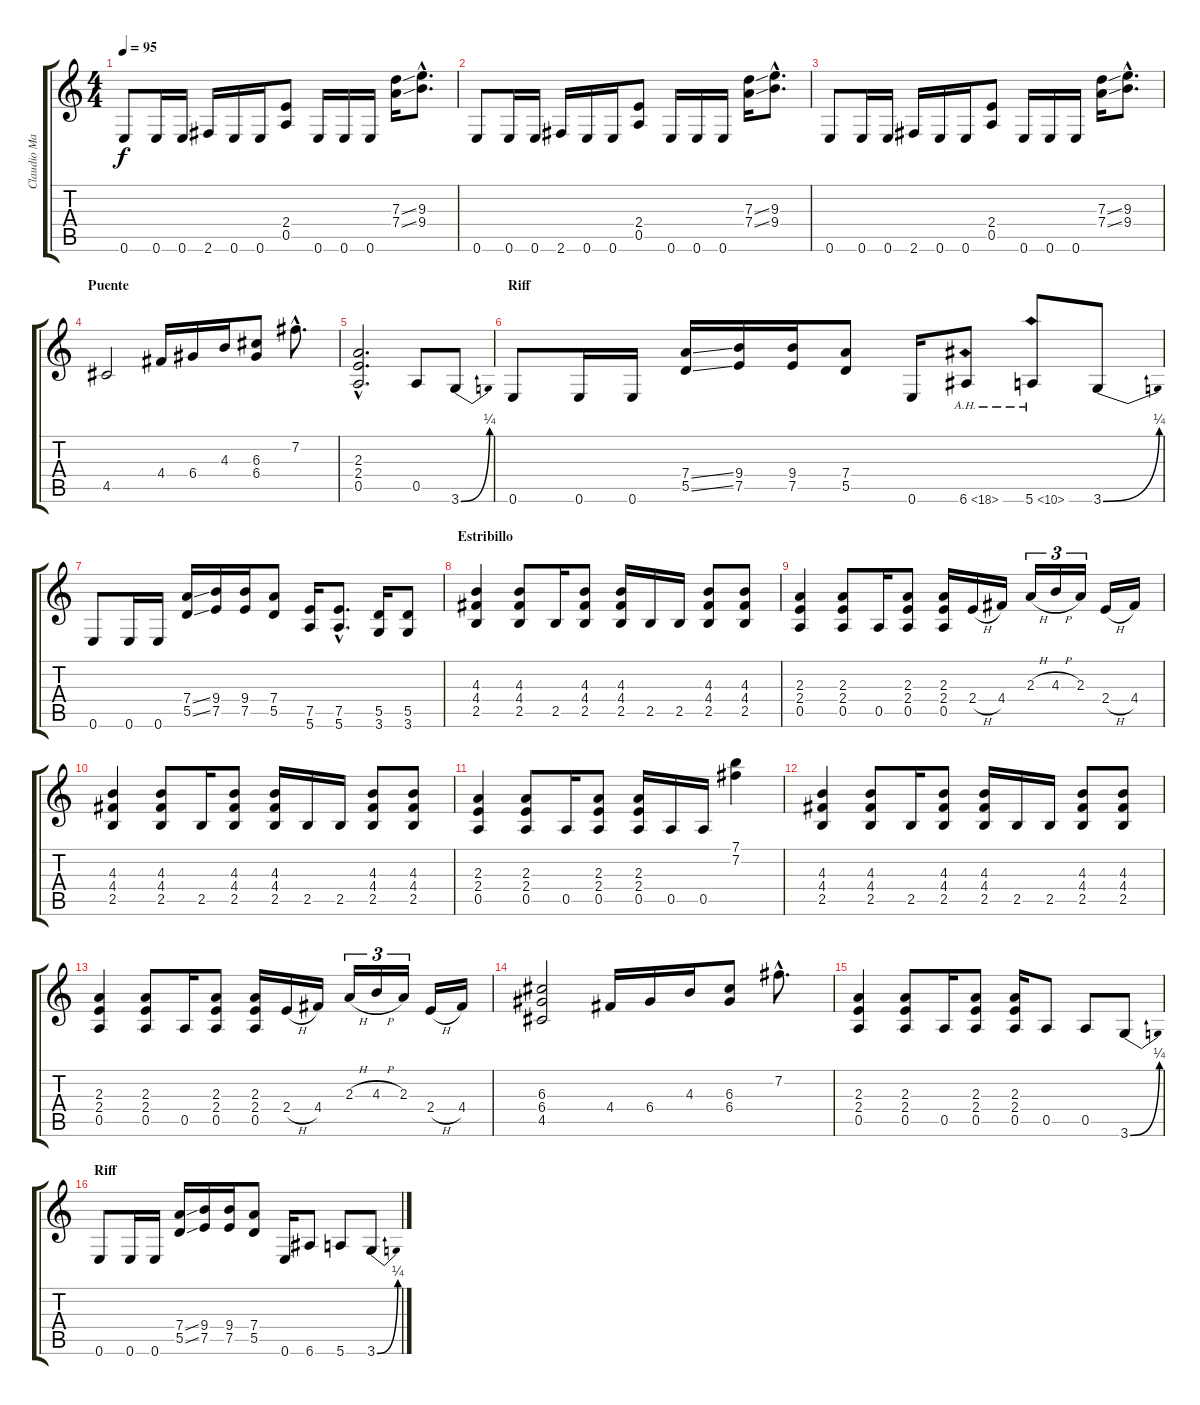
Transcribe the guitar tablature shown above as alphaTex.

\track ("Claudio Marciello (Gtr 1)" "Claudio Ma") {instrument distortionguitar}
\staff {score tabs}
\tuning (E4 B3 G3 D3 A2 E2) {hide}
\ts (4 4)
\tempo 95
\clef g2
\ks c
0.6.8{dy f} 0.6.16 0.6.16 2.6.16 0.6.16 0.6.16 (2.4 0.5).8 0.6.16 0.6.16 0.6.16 (7.3{ss} 7.4{ss}).16 (9.3{hac} 9.4{hac}).8{d} |
0.6.8 0.6.16 0.6.16 2.6.16 0.6.16 0.6.16 (2.4 0.5).8 0.6.16 0.6.16 0.6.16 (7.3{ss} 7.4{ss}).16 (9.3{hac} 9.4{hac}).8{d} |
0.6.8 0.6.16 0.6.16 2.6.16 0.6.16 0.6.16 (2.4 0.5).8 0.6.16 0.6.16 0.6.16 (7.3{ss} 7.4{ss}).16 (9.3{hac} 9.4{hac}).8{d} |
\section ("" "Puente")
4.5.2 4.4.16 6.4.16 4.3.16 (6.3 6.4).8 7.2{hac}.8{d} |
(2.3{hac} 2.4{hac} 0.5{hac}).2{d} 0.5.8 3.6{be (bend 0 0 60 1)}.8 |
\section ("" "Riff")
0.6.8 0.6.16 0.6.16 (7.4{ss} 5.5{ss}).16 (9.4 7.5).16 (9.4 7.5).16 (7.4 5.5).8 0.6.16 6.6{ah 12}.8 5.6{ah 5}.8 3.6{be (bend 0 0 60 1)}.8 |
0.6.8 0.6.16 0.6.16 (7.4{ss} 5.5{ss}).16 (9.4 7.5).16 (9.4 7.5).16 (7.4 5.5).8 (7.5 5.6).16 (7.5{hac} 5.6{hac}).8{d} (5.5 3.6).16 (5.5 3.6).8 |
\section ("" "Estribillo")
(4.3 4.4 2.5).4 (4.3 4.4 2.5).8 2.5.16 (4.3 4.4 2.5).8 (4.3 4.4 2.5).16 2.5.16 2.5.16 (4.3 4.4 2.5).8 (4.3 4.4 2.5).8 |
(2.3 2.4 0.5).4 (2.3 2.4 0.5).8 0.5.16 (2.3 2.4 0.5).8 (2.3 2.4 0.5).16 2.4{h}.16 4.4.16 2.3{h}.16{tu (3 2)} 4.3{h}.16{tu (3 2)} 2.3.16{tu (3 2)} 2.4{h}.16 4.4.16 |
(4.3 4.4 2.5).4 (4.3 4.4 2.5).8 2.5.16 (4.3 4.4 2.5).8 (4.3 4.4 2.5).16 2.5.16 2.5.16 (4.3 4.4 2.5).8 (4.3 4.4 2.5).8 |
(2.3 2.4 0.5).4 (2.3 2.4 0.5).8 0.5.16 (2.3 2.4 0.5).8 (2.3 2.4 0.5).16 0.5.16 0.5.16 (7.1 7.2).4 |
(4.3 4.4 2.5).4 (4.3 4.4 2.5).8 2.5.16 (4.3 4.4 2.5).8 (4.3 4.4 2.5).16 2.5.16 2.5.16 (4.3 4.4 2.5).8 (4.3 4.4 2.5).8 |
(2.3 2.4 0.5).4 (2.3 2.4 0.5).8 0.5.16 (2.3 2.4 0.5).8 (2.3 2.4 0.5).16 2.4{h}.16 4.4.16 2.3{h}.16{tu (3 2)} 4.3{h}.16{tu (3 2)} 2.3.16{tu (3 2)} 2.4{h}.16 4.4.16 |
(6.3 6.4 4.5).2 4.4.16 6.4.16 4.3.16 (6.3 6.4).8 7.2{hac}.8{d} |
(2.3 2.4 0.5).4 (2.3 2.4 0.5).8 0.5.16 (2.3 2.4 0.5).8 (2.3 2.4 0.5).16 0.5.8 0.5.8 3.6{be (bend 0 0 60 1)}.8 |
\section ("" "Riff")
0.6.8 0.6.16 0.6.16 (7.4{ss} 5.5{ss}).16 (9.4 7.5).16 (9.4 7.5).16 (7.4 5.5).8 0.6.16 6.6.8 5.6.8 3.6{be (bend 0 0 60 1)}.8
